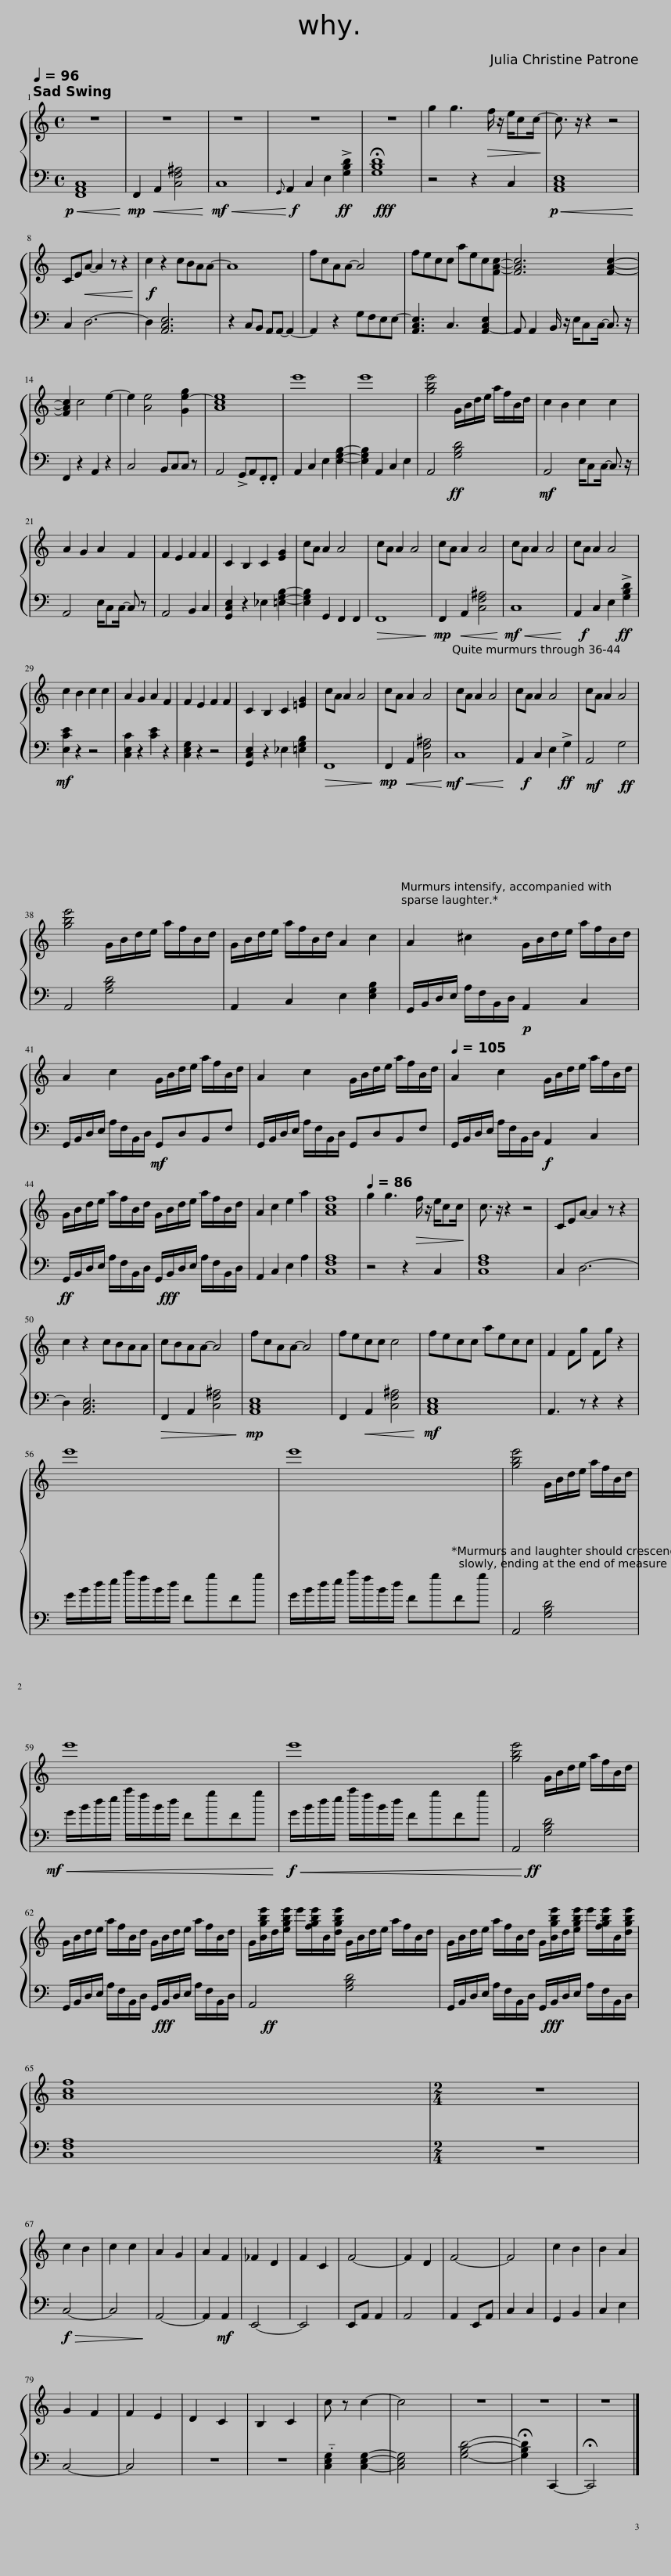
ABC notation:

X:1
%%score { 1 | 2 }
L:1/8
Q:1/4=96
M:4/4
I:linebreak $
K:C
V:1 treble
V:2 bass
V:1
 z8 | z8 | z8 | z8 | z8 | %5
 g2 g3!>(! f/ z/ e/cc/-!>)! | c3/2 z/ z2 z4 |$ CE!<(!A- A2 z z2!<)! |!f! c2 z2 cBAA- | A8 | %10
 fcAA- A4 | fecc aec[FAc]- | [FAc]6 [FAc]2- |$ [FAc]2 c4 e2- | e2 [Ae]4 [Ge-g]2 | %15
 [Ace]8 | e'8 | e'8 | [gbe']4 G/B/d/e/ a/f/B/d/ | c2 B2 c2 c2 |$ %20
 A2 G2 A2 F2 | F2 E2 F2 F2 | C2 B,2 C2 [EG]2 | cA A2 A4 | cA A2 A4 | %25
 cA A2 A4 | cA A2 A4 | cA A2 A4 |$ c2 B2 c2 c2 | A2 G2 A2 F2 | %30
 F2 E2 F2 F2 | C2 B,2 C2 [=EG]2 | cA A2 A4 | cA A2 A4 | cA A2 A4 | %35
 cA A2 A4 | cA A2 A4 |$ [gbe']4 G/B/d/e/ a/f/B/d/ | G/B/d/e/ a/f/B/d/ A2 c2 | A2 ^c2 G/B/d/e/ a/f/B/d/ |$ %40
 A2 c2 G/B/d/e/ a/f/B/d/ | A2 c2 G/B/d/e/ a/f/B/d/ |[Q:1/4=105] A2 c2 G/B/d/e/ a/f/B/d/ |$ G/B/d/e/ a/f/B/d/ G/B/d/e/ a/f/B/d/ | A2 c2 e2 a2 | %45
 [Acf]8 |[Q:1/4=86] g2 g3!>(! f/ z/ e/cc/!>)! | c3/2 z/ z2 z4 | CEA- A2 z z2 |$ c2 z2 cBAA | %50
 cBAA- A4 | fcAA- A4 | fecc c4 | fecc aecc | F2 Fg Fg z2 |$ %55
 e'8 | e'8 | [gbe']4 G/B/d/e/ a/f/B/d/ |$ e'8 | e'8 | %60
 [gbe']4 G/B/d/e/ a/f/B/d/ |$ G/B/d/e/ a/f/B/d/ G/B/d/e/ a/f/B/d/ | G/[Bgbe']/d/[egbe']/ e'/[fgbe']/B/[dgbe']/ G/B/d/e/ a/f/B/d/ | G/B/d/e/ a/f/B/d/ G/[Bgbe']/d/[egbe']/ e'/[fgbe']/B/[dgbe']/ |$ [Acf]8 | %65
[M:2/4] z4 |$ c2 B2 | c2 c2 | A2 G2 | A2 F2 | %70
 _F2 D2 | F2 C2 | F4- | F2 D2 | F4- | %75
 F4 | c2 B2 | B2 A2 |$ G2 F2 | F2 E2 | %80
 D2 C2 | B,2 C2 | c z c2- | c4 | z4 | %85
 z4 | z4 |] %87
V:2
!p!!<(! [F,,A,,C,]8!<)! |!mp! F,,2!<(! A,,2 [C,F,^A,]4!<)! |!mf!!<(! C,8!<)! |!f!{G,,} A,,2 C,2 E,2!ff! !>![G,B,D]2 |!fff! !fermata![G,B,D]8 | %5
 z4 z2 C,2 |!p!!<(! [A,,C,E,]8!<)! |$ C,2 D,6- | D,2 [A,,C,E,]6 | z2 C,B,, A,,A,,- A,,2- | %10
 A,,2 z2 G,F,E,E,- | [A,,C,E,]3 C,3 [A,,-C,E,]2 | A,, A,,2 B,,/ z/ E,/C,C,/- C,3/2 z/ |$ F,,2 z2 A,,2 z2 | C,4 B,,C,C, z | %15
 A,,4 !>!G,,A,,.F,,.F,, | A,,2 C,2 E,2 [E,G,B,]2- | [E,G,B,]2 A,,2 C,2 E,2 | A,,4!ff! [G,B,D]4 |!mf! A,,4 E,/C,C,/- C,3/2 z/ |$ %20
 A,,4 E,/C,C,/- C, z | A,,4 B,,2 C,2 | [G,,C,E,]2 z2 _E,2 [=E,G,B,]2- | [E,G,B,]2 G,,2 F,,2 F,,2 |!>(! F,,8!>)! | %25
!mp! F,,2!<(! A,,2 [C,F,^A,]4!<)! |!mf!!<(! C,8!<)! |!f! A,,2 C,2 E,2!ff! !>![G,B,D]2 |$!mf! [E,CE]2 z2 z4 | [C,E,C]2 z2 [CE]2 z2 | %30
 [C,E,G,]2 z2 z4 | [G,,C,E,]2 z2 _E,2 [=E,G,B,]2 |!>(! F,,8!>)! |!mp! F,,2!<(! A,,2 [C,F,^A,]4!<)! |!mf!!<(! C,8!<)! | %35
!f! A,,2 C,2 E,2!ff! !>!G,2 |!mf! A,,4!ff! G,4 |$ A,,4 [G,B,D]4 | A,,2 C,2 E,2 [E,G,B,]2 | G,,/B,,/D,/E,/ A,/F,/B,,/D,/!p! A,,2 C,2 |$ %40
 G,,/B,,/D,/E,/ A,/F,/B,,/D,/!mf! G,,D,B,,F, | G,,/B,,/D,/E,/ A,/F,/B,,/D,/ G,,D,B,,F, | G,,/B,,/D,/E,/ A,/F,/B,,/D,/!f! A,,2 C,2 |$!ff! G,,/B,,/D,/E,/ A,/F,/B,,/D,/ G,,/!fff!B,,/D,/E,/ A,/F,/B,,/D,/ | A,,2 C,2 E,2 A,2 | %45
 [C,F,A,]8 | z4 z2 C,2 | [C,F,A,]8 | C,2 D,6- |$ D,2 [A,,C,E,]6 | %50
!>(! F,,2 A,,2 [C,F,^A,]4!>)! |!mp! [A,,C,E,]8 | F,,2!<(! A,,2 [C,F,^A,]4!<)! |!mf! [A,,C,E,]8 | A,,3 z z2 z2 |$ %55
 G/B/d/e/ a/f/B/d/ FgFg | G/B/d/e/ a/f/B/d/ FgFg | A,,4 [G,B,D]4 |$!mf!!<(! G/B/d/e/ a/f/B/d/ FgFg!<)! |!f!!<(! G/B/d/e/ a/f/B/d/ FgFg!<)! | %60
!ff! A,,4 [G,B,D]4 |$ G,,/B,,/D,/E,/ A,/F,/B,,/D,/ G,,/!fff!B,,/D,/E,/ A,/F,/B,,/D,/ |!ff! A,,4 [G,B,D]4 | G,,/B,,/D,/E,/ A,/F,/B,,/D,/ G,,/!fff!B,,/D,/E,/ A,/F,/B,,/D,/ |$ [C,F,A,]8 | %65
[M:2/4] z4 |$!f!!>(! C,4- | C,4!>)! | A,,4- | A,,2!mf! A,,2 | %70
 E,,4- | E,,4 | E,,A,, A,,2 | A,,4 | A,,2 E,,A,, | %75
 C,2 C,2 | G,,2 B,,2 | C,2 E,2 |$ C,4- | C,4 | %80
 z4 | z4 | !tenuto!.[C,E,G,]2 [C,E,G,]2- | [C,E,G,]4 | [G,B,D]4- | %85
 !fermata![G,B,D]2 C,,2- | !fermata!C,,4 |] %87
